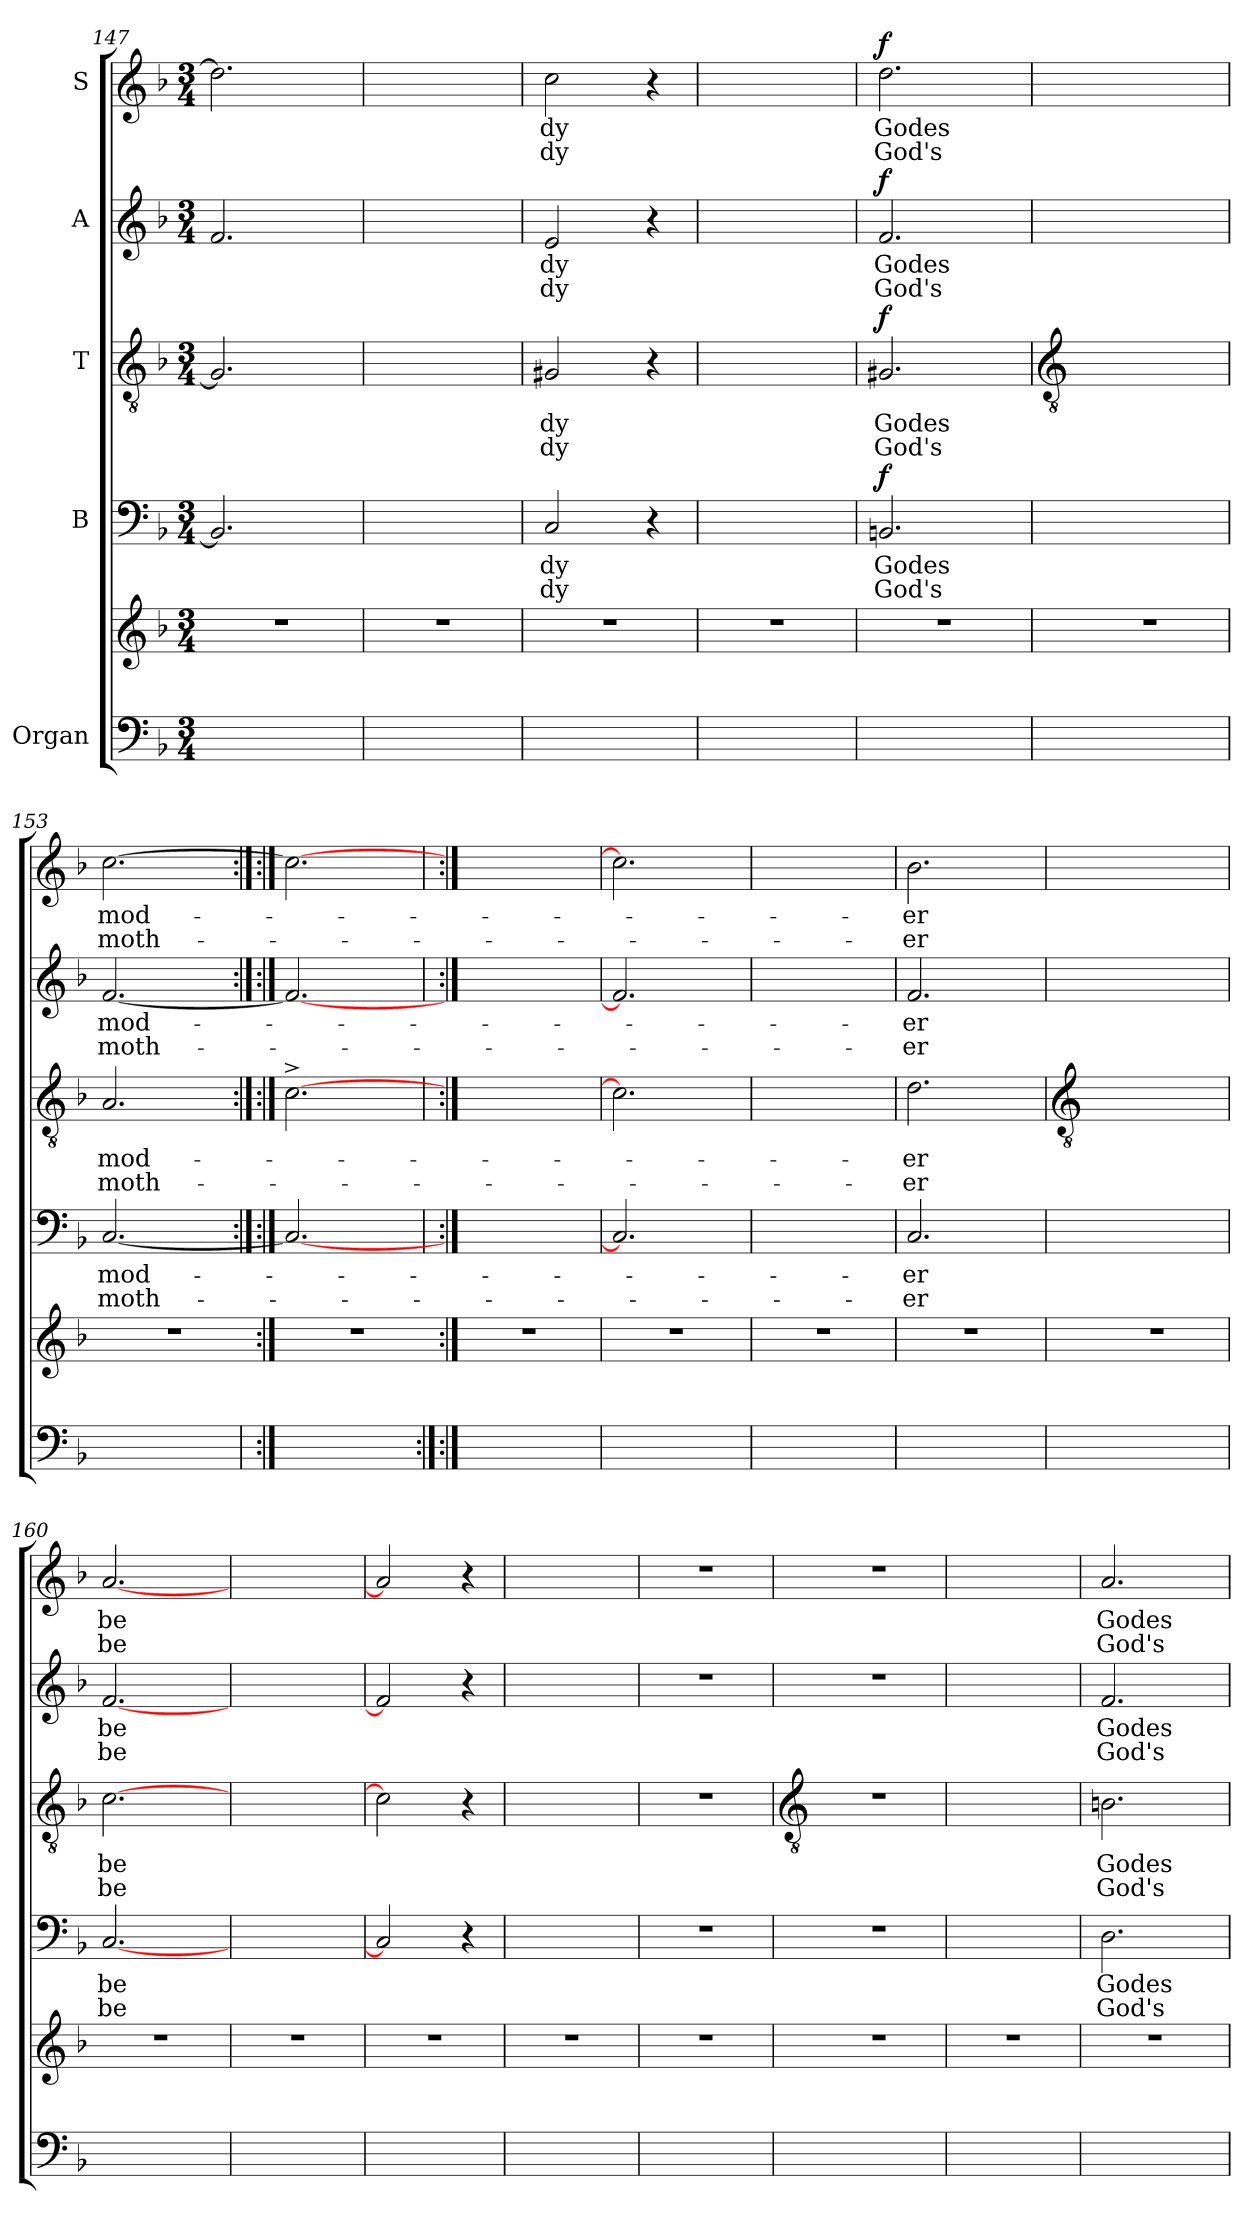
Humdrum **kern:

**kern	**kern	**kern	**text	**text	**dynam	**kern	**text	**text	**dynam	**kern	**text	**text	**dynam	**kern	**text	**text	**dynam
*part5	*part5	*part4	*part4	*part4	*part4	*part3	*part3	*part3	*part3	*part2	*part2	*part2	*part2	*part1	*part1	*part1	*part1
*staff6	*staff5	*staff4	*staff4	*staff4	*staff4	*staff3	*staff3	*staff3	*staff3	*staff2	*staff2	*staff2	*staff2	*staff1	*staff1	*staff1	*staff1
*I"Organ	*	*I"B	*	*	*	*I"T	*	*	*	*I"A	*	*	*	*I"S	*	*	*
*clefF4	*clefG2	*clefF4	*	*	*	*clefGv2	*	*	*	*clefG2	*	*	*	*clefG2	*	*	*
*k[b-]	*k[b-]	*k[b-]	*	*	*	*k[b-]	*	*	*	*k[b-]	*	*	*	*k[b-]	*	*	*
*F:	*F:	*F:	*	*	*	*F:	*	*	*	*F:	*	*	*	*F:	*	*	*
*M3/4	*M3/4	*M3/4	*	*	*	*M3/4	*	*	*	*M3/4	*	*	*	*M3/4	*	*	*
=147	=147	=147	=147	=147	=147	=147	=147	=147	=147	=147	=147	=147	=147	=147	=147	=147	=147
!	!LO:N:vis=1	!	!	!	!	!	!	!	!	!	!	!	!	!	!	!	!
4ryy	2.r	2.BB-/]	.	.	.	2.G/]	.	.	.	2.f/	.	.	.	2.dd\]	.	.	.
4ryy	.	.	.	.	.	.	.	.	.	.	.	.	.	.	.	.	.
4ryy	.	.	.	.	.	.	.	.	.	.	.	.	.	.	.	.	.
=148	=148	=148	=148	=148	=148	=148	=148	=148	=148	=148	=148	=148	=148	=148	=148	=148	=148
!	!LO:N:vis=1	!	!	!	!	!	!	!	!	!	!	!	!	!	!	!	!
4ryy	2.r	4ryy	.	.	.	4ryy	.	.	.	4ryy	.	.	.	4ryy	.	.	.
4ryy	.	4ryy	.	.	.	4ryy	.	.	.	4ryy	.	.	.	4ryy	.	.	.
4ryy	.	4ryy	.	.	.	4ryy	.	.	.	4ryy	.	.	.	4ryy	.	.	.
=149	=149	=149	=149	=149	=149	=149	=149	=149	=149	=149	=149	=149	=149	=149	=149	=149	=149
!	!LO:N:vis=1	!	!LO:LY:b	!LO:LY:b	!	!	!LO:LY:b	!LO:LY:b	!	!	!LO:LY:b	!LO:LY:b	!	!	!LO:LY:b	!LO:LY:b	!
4ryy	2.r	2C/	-dy	dy	.	2G#X/	-dy	dy	.	2e/	-dy	dy	.	2cc\	-dy	dy	.
4ryy	.	.	.	.	.	.	.	.	.	.	.	.	.	.	.	.	.
4ryy	.	4r	.	.	.	4r	.	.	.	4r	.	.	.	4r	.	.	.
=150	=150	=150	=150	=150	=150	=150	=150	=150	=150	=150	=150	=150	=150	=150	=150	=150	=150
!	!LO:N:vis=1	!	!	!	!	!	!	!	!	!	!	!	!	!	!	!	!
4ryy	2.r	4ryy	.	.	.	4ryy	.	.	.	4ryy	.	.	.	4ryy	.	.	.
4ryy	.	4ryy	.	.	.	4ryy	.	.	.	4ryy	.	.	.	4ryy	.	.	.
4ryy	.	4ryy	.	.	.	4ryy	.	.	.	4ryy	.	.	.	4ryy	.	.	.
=151	=151	=151	=151	=151	=151	=151	=151	=151	=151	=151	=151	=151	=151	=151	=151	=151	=151
!	!LO:N:vis=1	!	!LO:LY:b	!LO:LY:b	!LO:DY:a	!	!LO:LY:b	!LO:LY:b	!LO:DY:a	!	!LO:LY:b	!LO:LY:b	!LO:DY:a	!	!LO:LY:b	!LO:LY:b	!LO:DY:a
4ryy	2.r	2.BBn/	Godes	God's	f	2.G#X/	Godes	God's	f	2.f/	Godes	God's	f	2.dd\	Godes	God's	f
4ryy	.	.	.	.	.	.	.	.	.	.	.	.	.	.	.	.	.
4ryy	.	.	.	.	.	.	.	.	.	.	.	.	.	.	.	.	.
!!LO:LB:g=z
=152	=152	=152	=152	=152	=152	=152	=152	=152	=152	=152	=152	=152	=152	=152	=152	=152	=152
*	*	*	*	*	*	*clefGv2	*	*	*	*	*	*	*	*	*	*	*
!	!LO:N:vis=1	!	!	!	!	!	!	!	!	!	!	!	!	!	!	!	!
4ryy	2.r	4ryy	.	.	.	4ryy	.	.	.	4ryy	.	.	.	4ryy	.	.	.
4ryy	.	4ryy	.	.	.	4ryy	.	.	.	4ryy	.	.	.	4ryy	.	.	.
4ryy	.	4ryy	.	.	.	4ryy	.	.	.	4ryy	.	.	.	4ryy	.	.	.
=153	=153	=153	=153	=153	=153	=153	=153	=153	=153	=153	=153	=153	=153	=153	=153	=153	=153
!	!LO:N:vis=1	!	!LO:LY:b	!LO:LY:b	!	!	!LO:LY:b	!LO:LY:b	!	!	!LO:LY:b	!LO:LY:b	!	!	!LO:LY:b	!LO:LY:b	!
4ryy	2.r	[2.C/	mod-	-moth-	.	2.A/	mod-	-moth-	.	[2.f/	mod-	-moth-	.	[2.cc\	mod-	-moth-	.
4ryy	.	.	.	.	.	.	.	.	.	.	.	.	.	.	.	.	.
4ryy	.	.	.	.	.	.	.	.	.	.	.	.	.	.	.	.	.
=154	=154	=154:|!	=154:|!	=154:|!	=154:|!	=154:|!	=154:|!	=154:|!	=154:|!	=154:|!	=154:|!	=154:|!	=154:|!	=154:|!	=154:|!	=154:|!	=154:|!
!	!LO:N:vis=1	!	!	!	!	!	!	!	!	!	!	!	!	!	!	!	!
4ryy	2.r	2.C/_	.	.	.	[2.c^\	.	.	.	2.f/_	.	.	.	2.cc\_	.	.	.
4ryy	.	.	.	.	.	.	.	.	.	.	.	.	.	.	.	.	.
4ryy	.	.	.	.	.	.	.	.	.	.	.	.	.	.	.	.	.
=155:|!	=155:|!	=155	=155	=155	=155	=155	=155	=155	=155	=155	=155	=155	=155	=155	=155	=155	=155
!	!LO:N:vis=1	!	!	!	!	!	!	!	!	!	!	!	!	!	!	!	!
4ryy	2.r	4ryy	.	.	.	4ryy	.	.	.	4ryy	.	.	.	4ryy	.	.	.
4ryy	.	4ryy	.	.	.	4ryy	.	.	.	4ryy	.	.	.	4ryy	.	.	.
4ryy	.	4ryy	.	.	.	4ryy	.	.	.	4ryy	.	.	.	4ryy	.	.	.
=156	=156	=156	=156	=156	=156	=156	=156	=156	=156	=156	=156	=156	=156	=156	=156	=156	=156
!	!LO:N:vis=1	!	!	!	!	!	!	!	!	!	!	!	!	!	!	!	!
4ryy	2.r	2.C/]	.	.	.	2.c\]	.	.	.	2.f/]	.	.	.	2.cc\]	.	.	.
4ryy	.	.	.	.	.	.	.	.	.	.	.	.	.	.	.	.	.
4ryy	.	.	.	.	.	.	.	.	.	.	.	.	.	.	.	.	.
=157	=157	=157	=157	=157	=157	=157	=157	=157	=157	=157	=157	=157	=157	=157	=157	=157	=157
!	!LO:N:vis=1	!	!	!	!	!	!	!	!	!	!	!	!	!	!	!	!
4ryy	2.r	4ryy	.	.	.	4ryy	.	.	.	4ryy	.	.	.	4ryy	.	.	.
4ryy	.	4ryy	.	.	.	4ryy	.	.	.	4ryy	.	.	.	4ryy	.	.	.
4ryy	.	4ryy	.	.	.	4ryy	.	.	.	4ryy	.	.	.	4ryy	.	.	.
=158	=158	=158	=158	=158	=158	=158	=158	=158	=158	=158	=158	=158	=158	=158	=158	=158	=158
!	!LO:N:vis=1	!	!LO:LY:b	!LO:LY:b	!	!	!LO:LY:b	!LO:LY:b	!	!	!LO:LY:b	!LO:LY:b	!	!	!LO:LY:b	!LO:LY:b	!
4ryy	2.r	2.C/	-er	er	.	2.d\	-er	er	.	2.f/	-er	er	.	2.b-\	-er	er	.
4ryy	.	.	.	.	.	.	.	.	.	.	.	.	.	.	.	.	.
4ryy	.	.	.	.	.	.	.	.	.	.	.	.	.	.	.	.	.
!!LO:LB:g=z
=159	=159	=159	=159	=159	=159	=159	=159	=159	=159	=159	=159	=159	=159	=159	=159	=159	=159
*	*	*	*	*	*	*clefGv2	*	*	*	*	*	*	*	*	*	*	*
!	!LO:N:vis=1	!	!	!	!	!	!	!	!	!	!	!	!	!	!	!	!
4ryy	2.r	4ryy	.	.	.	4ryy	.	.	.	4ryy	.	.	.	4ryy	.	.	.
4ryy	.	4ryy	.	.	.	4ryy	.	.	.	4ryy	.	.	.	4ryy	.	.	.
4ryy	.	4ryy	.	.	.	4ryy	.	.	.	4ryy	.	.	.	4ryy	.	.	.
=160	=160	=160	=160	=160	=160	=160	=160	=160	=160	=160	=160	=160	=160	=160	=160	=160	=160
!	!LO:N:vis=1	!	!LO:LY:b	!LO:LY:b	!	!	!LO:LY:b	!LO:LY:b	!	!	!LO:LY:b	!LO:LY:b	!	!	!LO:LY:b	!LO:LY:b	!
4ryy	2.r	[2.C/	be	be	.	[2.c\	be	be	.	[2.f/	be	be	.	[2.a/	be	be	.
4ryy	.	.	.	.	.	.	.	.	.	.	.	.	.	.	.	.	.
4ryy	.	.	.	.	.	.	.	.	.	.	.	.	.	.	.	.	.
=161	=161	=161	=161	=161	=161	=161	=161	=161	=161	=161	=161	=161	=161	=161	=161	=161	=161
!	!LO:N:vis=1	!	!	!	!	!	!	!	!	!	!	!	!	!	!	!	!
4ryy	2.r	4ryy	.	.	.	4ryy	.	.	.	4ryy	.	.	.	4ryy	.	.	.
4ryy	.	4ryy	.	.	.	4ryy	.	.	.	4ryy	.	.	.	4ryy	.	.	.
4ryy	.	4ryy	.	.	.	4ryy	.	.	.	4ryy	.	.	.	4ryy	.	.	.
=162	=162	=162	=162	=162	=162	=162	=162	=162	=162	=162	=162	=162	=162	=162	=162	=162	=162
!	!LO:N:vis=1	!	!	!	!	!	!	!	!	!	!	!	!	!	!	!	!
4ryy	2.r	2C/]	.	.	.	2c\]	.	.	.	2f/]	.	.	.	2a/]	.	.	.
4ryy	.	.	.	.	.	.	.	.	.	.	.	.	.	.	.	.	.
4ryy	.	4r	.	.	.	4r	.	.	.	4r	.	.	.	4r	.	.	.
=163	=163	=163	=163	=163	=163	=163	=163	=163	=163	=163	=163	=163	=163	=163	=163	=163	=163
!	!LO:N:vis=1	!	!	!	!	!	!	!	!	!	!	!	!	!	!	!	!
4ryy	2.r	4ryy	.	.	.	4ryy	.	.	.	4ryy	.	.	.	4ryy	.	.	.
4ryy	.	4ryy	.	.	.	4ryy	.	.	.	4ryy	.	.	.	4ryy	.	.	.
4ryy	.	4ryy	.	.	.	4ryy	.	.	.	4ryy	.	.	.	4ryy	.	.	.
=164	=164	=164	=164	=164	=164	=164	=164	=164	=164	=164	=164	=164	=164	=164	=164	=164	=164
!	!LO:N:vis=1	!	!	!	!	!	!	!	!	!	!	!	!	!	!	!	!
4ryy	2.r	2.r	.	.	.	2.r	.	.	.	2.r	.	.	.	2.r	.	.	.
4ryy	.	.	.	.	.	.	.	.	.	.	.	.	.	.	.	.	.
4ryy	.	.	.	.	.	.	.	.	.	.	.	.	.	.	.	.	.
!!LO:LB:g=z
=165	=165	=165	=165	=165	=165	=165	=165	=165	=165	=165	=165	=165	=165	=165	=165	=165	=165
*	*	*	*	*	*	*clefGv2	*	*	*	*	*	*	*	*	*	*	*
!	!LO:N:vis=1	!LO:N:vis=1	!	!	!	!LO:N:vis=1	!	!	!	!LO:N:vis=1	!	!	!	!LO:N:vis=1	!	!	!
4ryy	2.r	2.r	.	.	.	2.r	.	.	.	2.r	.	.	.	2.r	.	.	.
4ryy	.	.	.	.	.	.	.	.	.	.	.	.	.	.	.	.	.
4ryy	.	.	.	.	.	.	.	.	.	.	.	.	.	.	.	.	.
=166	=166	=166	=166	=166	=166	=166	=166	=166	=166	=166	=166	=166	=166	=166	=166	=166	=166
!	!LO:N:vis=1	!	!	!	!	!	!	!	!	!	!	!	!	!	!	!	!
4ryy	2.r	4ryy	.	.	.	4ryy	.	.	.	4ryy	.	.	.	4ryy	.	.	.
4ryy	.	4ryy	.	.	.	4ryy	.	.	.	4ryy	.	.	.	4ryy	.	.	.
4ryy	.	4ryy	.	.	.	4ryy	.	.	.	4ryy	.	.	.	4ryy	.	.	.
=167	=167	=167	=167	=167	=167	=167	=167	=167	=167	=167	=167	=167	=167	=167	=167	=167	=167
!	!LO:N:vis=1	!	!LO:LY:b	!LO:LY:b	!	!	!LO:LY:b	!LO:LY:b	!	!	!LO:LY:b	!LO:LY:b	!	!	!LO:LY:b	!LO:LY:b	!
4ryy	2.r	2.D\	Godes	God's	.	2.Bn\	Godes	God's	.	2.f/	Godes	God's	.	2.a/	Godes	God's	.
4ryy	.	.	.	.	.	.	.	.	.	.	.	.	.	.	.	.	.
4ryy	.	.	.	.	.	.	.	.	.	.	.	.	.	.	.	.	.
=	=	=	=	=	=	=	=	=	=	=	=	=	=	=	=	=	=
*-	*-	*-	*-	*-	*-	*-	*-	*-	*-	*-	*-	*-	*-	*-	*-	*-	*-
